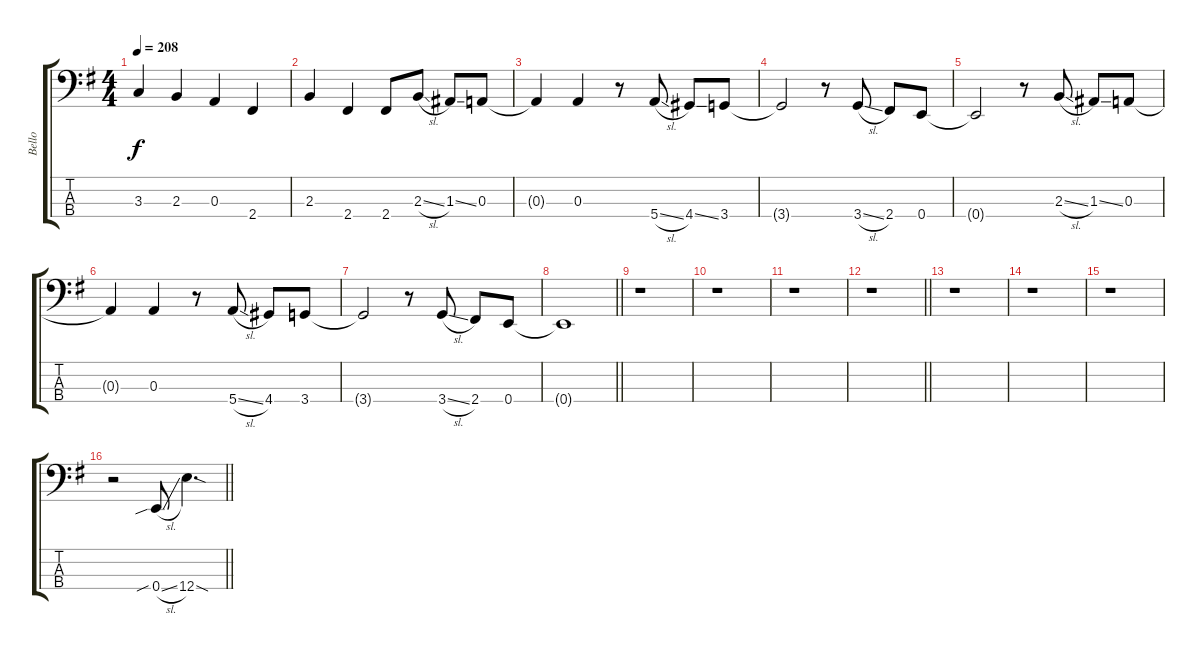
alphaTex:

\track ("Bello" "Bello") {instrument electricbassfinger}
\staff {score tabs}
\tuning (G2 D2 A1 E1) {hide}
\ts (4 4)
\tempo 208
\clef f4
\ks g
3.3.4{dy f} 2.3.4 0.3.4 2.4.4 |
2.3.4 2.4.4 2.4.8 2.3{sl}.8 1.3{ss}.8 0.3.8 |
0.3{t}.4 0.3.4 r.8 5.4{sl}.8 4.4{ss}.8 3.4.8 |
3.4{t}.2 r.8 3.4{sl}.8 2.4.8 0.4.8 |
0.4{t}.2 r.8 2.3{sl}.8 1.3{ss}.8 0.3.8 |
0.3{t}.4 0.3.4 r.8 5.4{sl}.8 4.4.8 3.4.8 |
3.4{t}.2 r.8 3.4{sl}.8 2.4.8 0.4.8 |
\barLineRight lightlight
0.4{t}.1 |
r.1 |
r.1 |
r.1 |
\barLineRight lightlight
r.1 |
r.1 |
r.1 |
r.1 |
\barLineRight lightlight
r.2 0.4{sib sl}.8 12.4{sod}.4{d}
